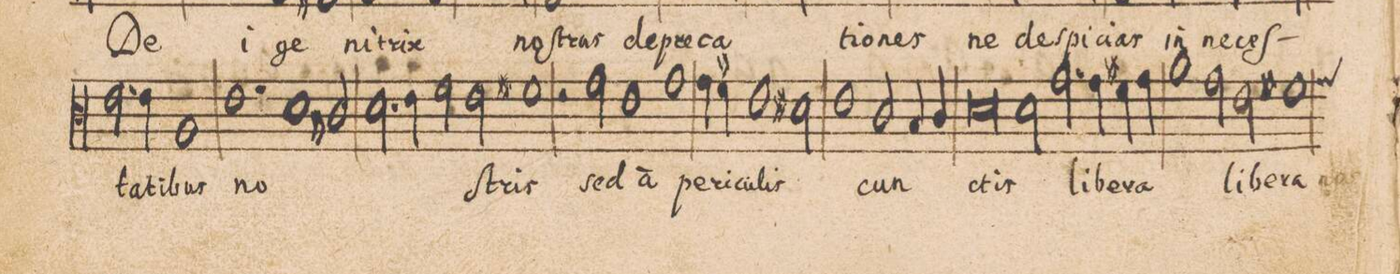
**kern	**text
*I"[CANTVS.]	*
*clefC3	*
*k[]	*
*met(C|)	*
*M2/1	*
2.e\	-ta-
4e\	-ti-
=21-	=21-
1A	-bus
1.e	no-
=22-	=22-
1d	.
2c#X/	.
=23-	=23-
2.d\	.
4e\	.
2fny\	.
2e\	.
=24-	=24-
1f#X	-ſtris
2r	.
2g\	sed
=25-	=25-
1e	à
1g	pe-
=26-	=26-
4g\	-ri-
4f#Xi\	.
1e	.
2d#X\	-cu-
=27-	=27-
1e	-lis
2cny/	cun-
4B/	.
4c/	.
=28-	=28-
0dny	.
=29-	=29-
2d\	-ctis
2.g\	li-
4g\	-be-
4f#Xi\	-ra
4g\	.
=30-	=30-
1a	.
2g\	li-
2e\	-be-
=31-	=31-
1f#X	-ra
*custos:g	*
*-	*-
